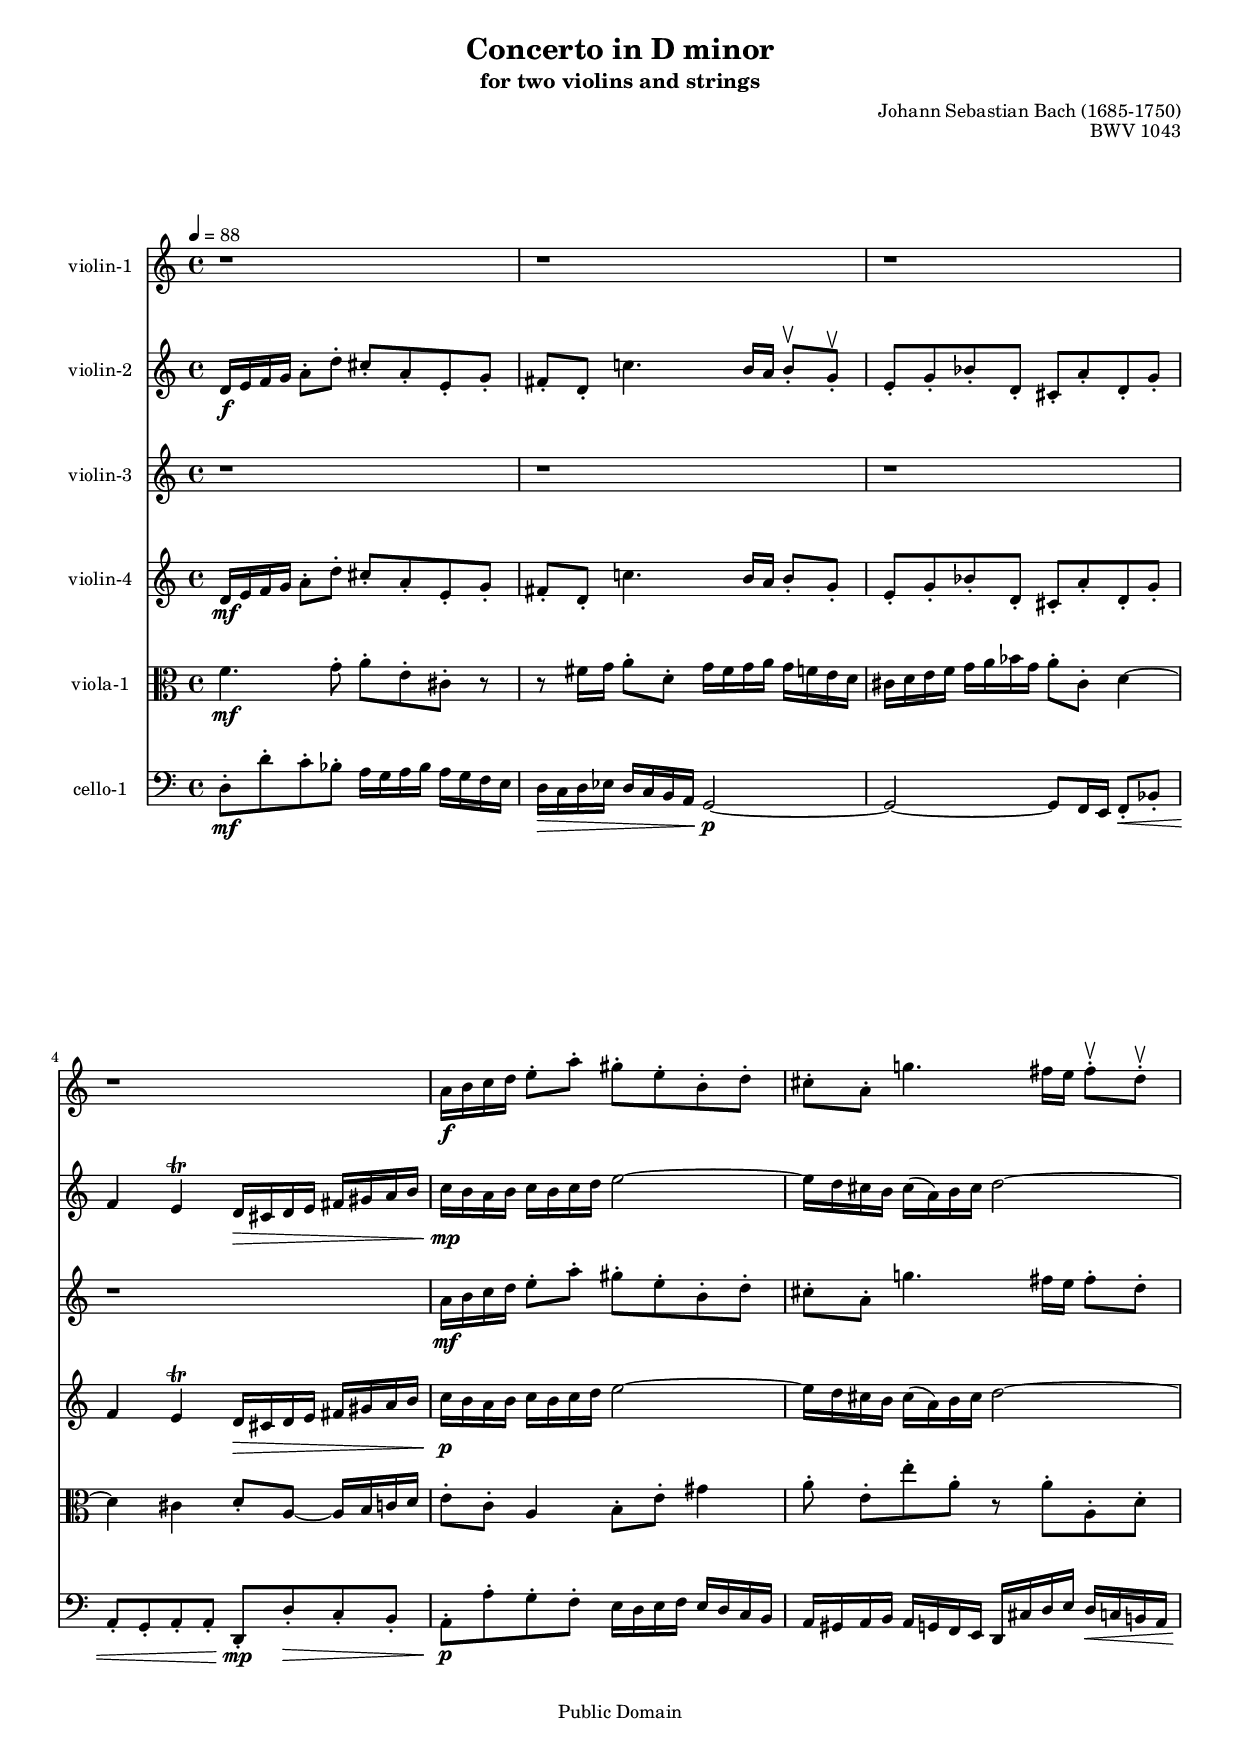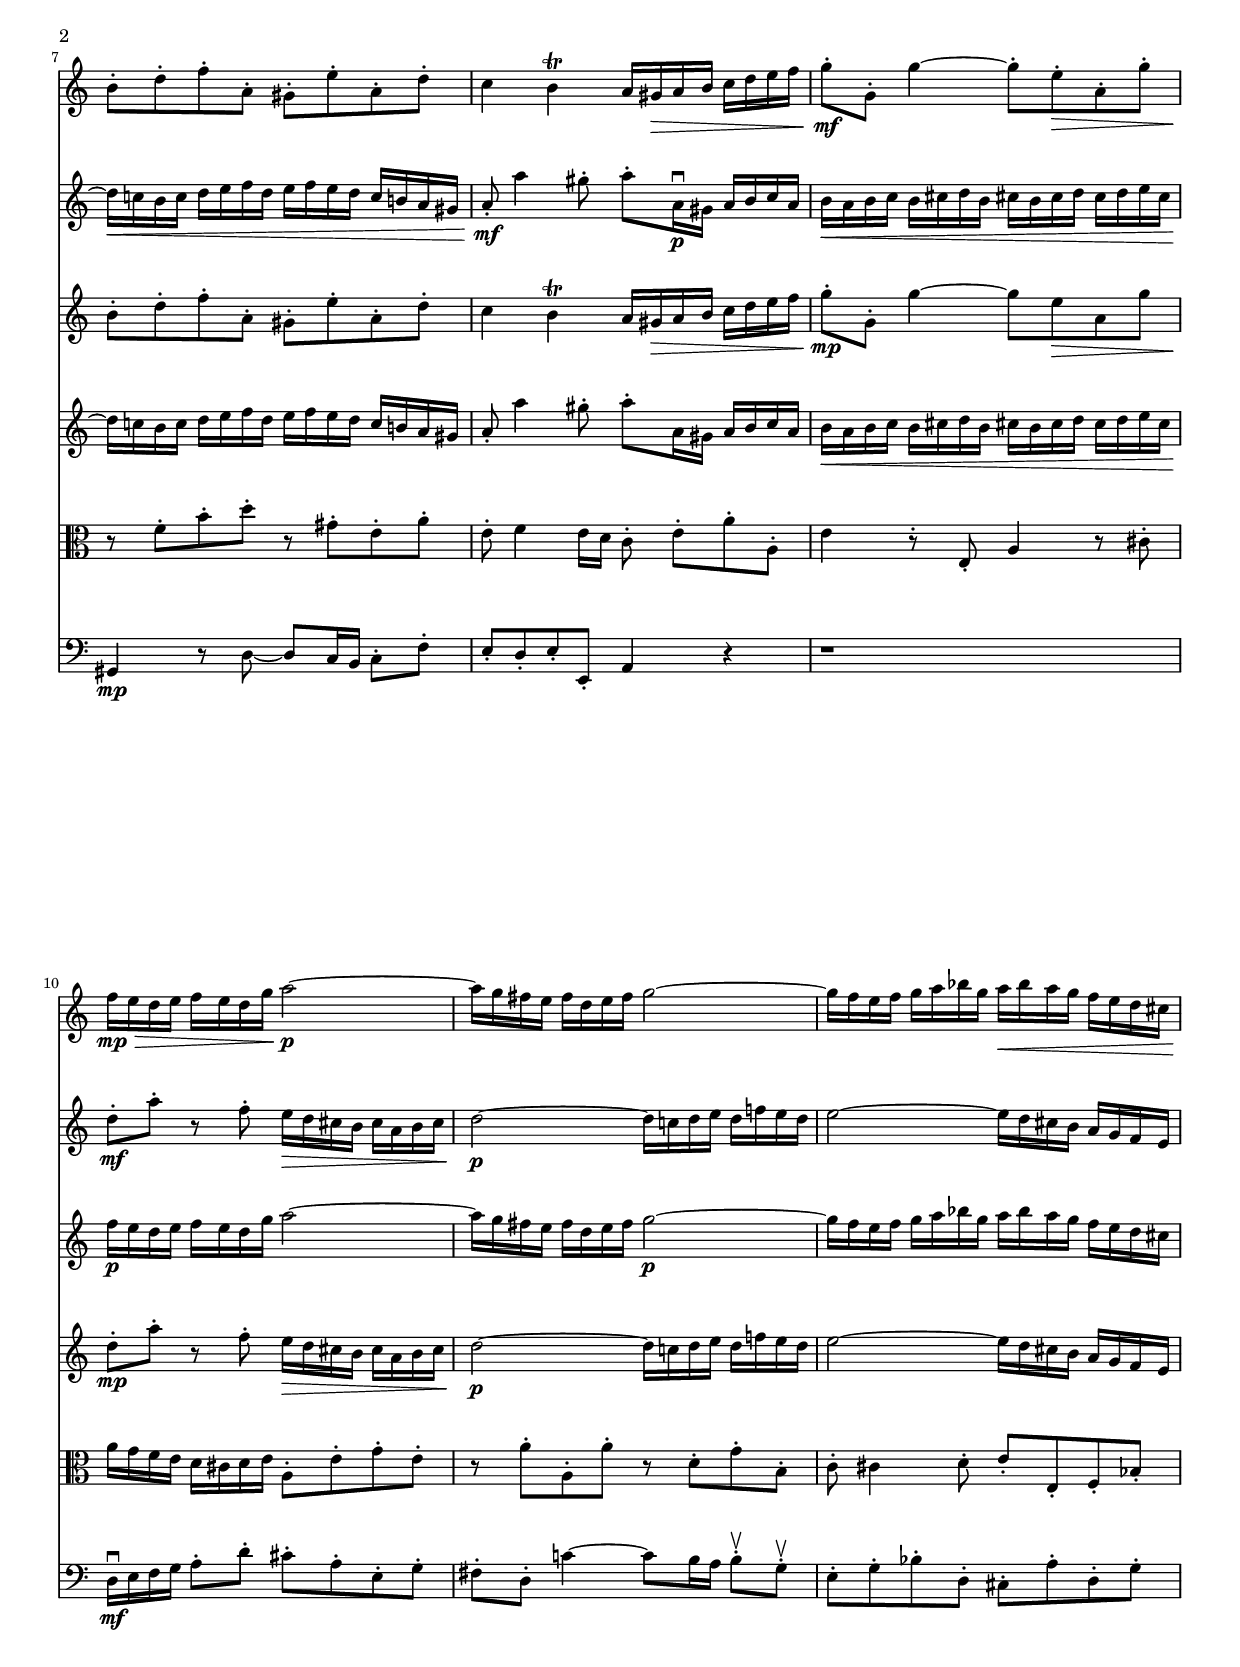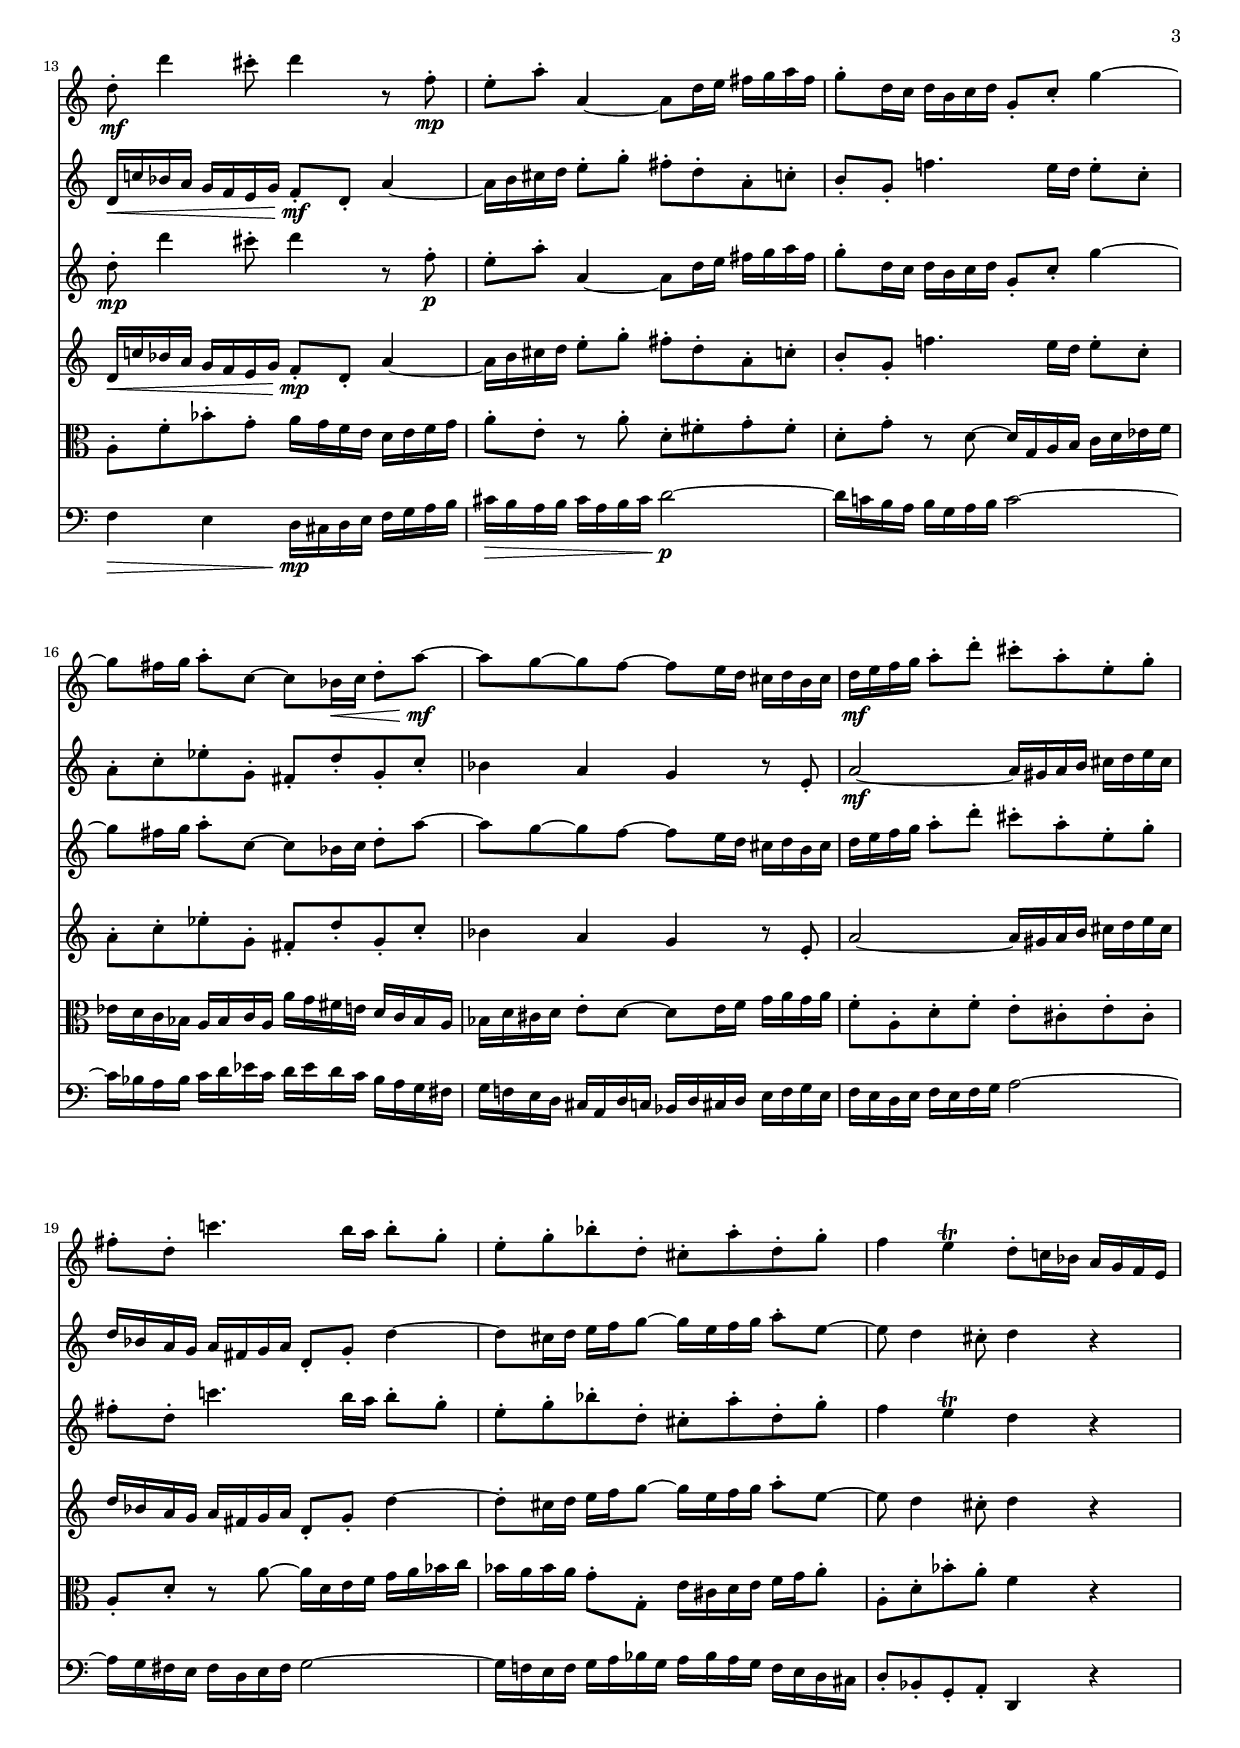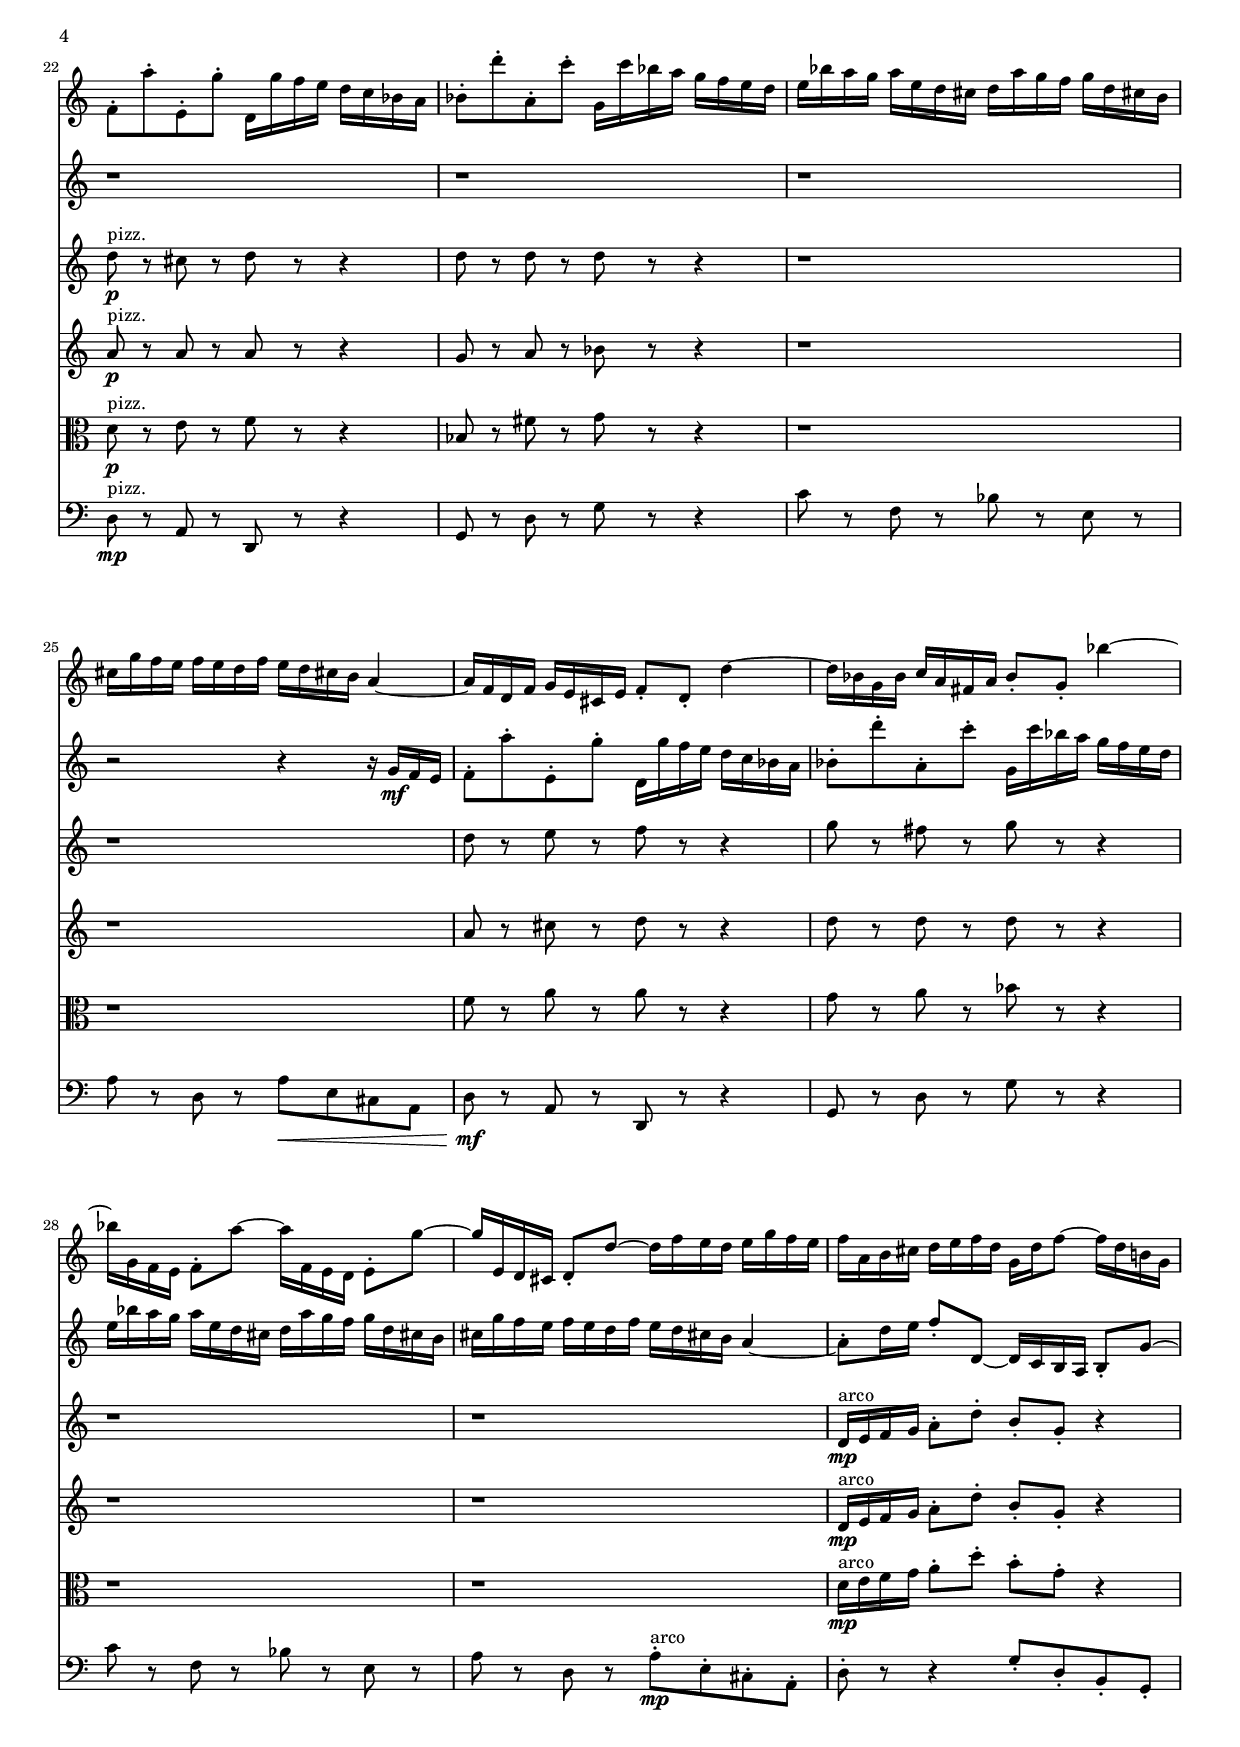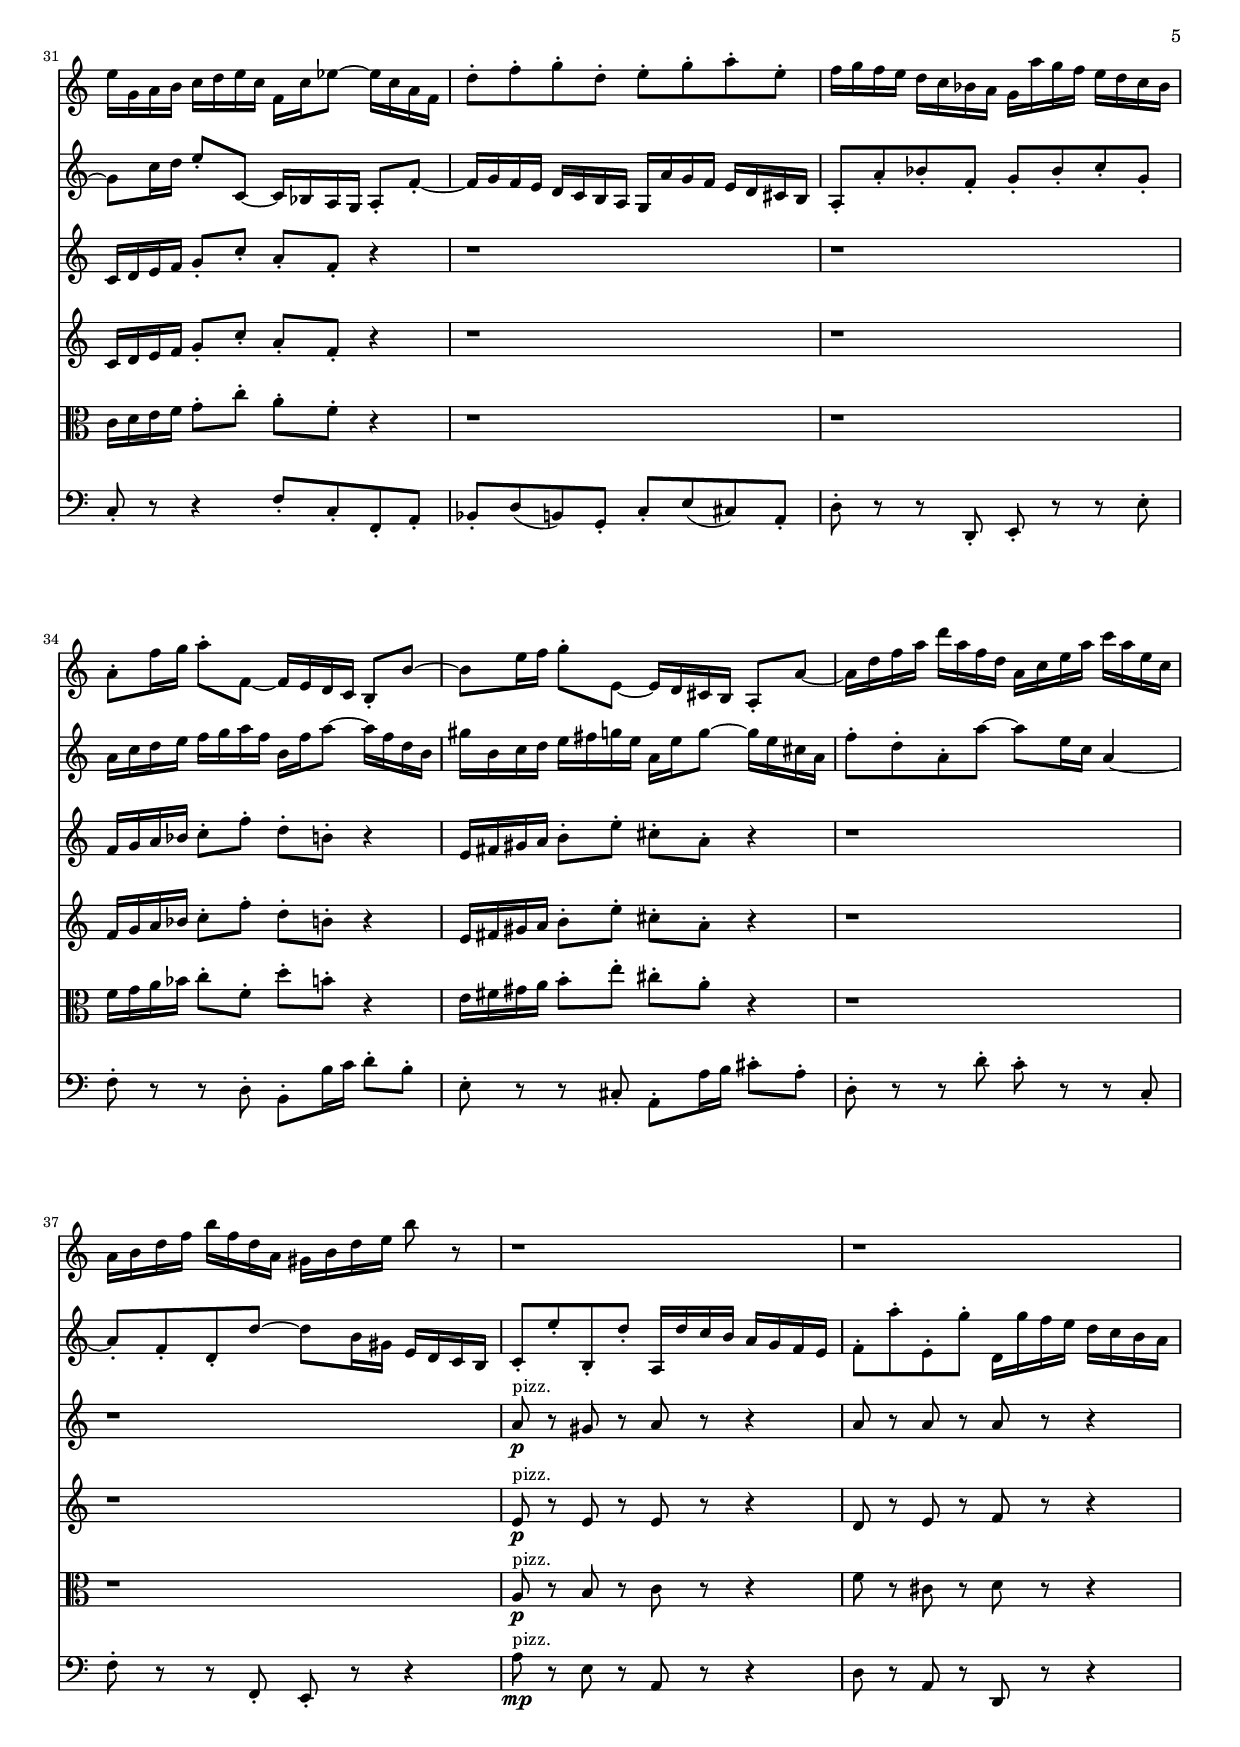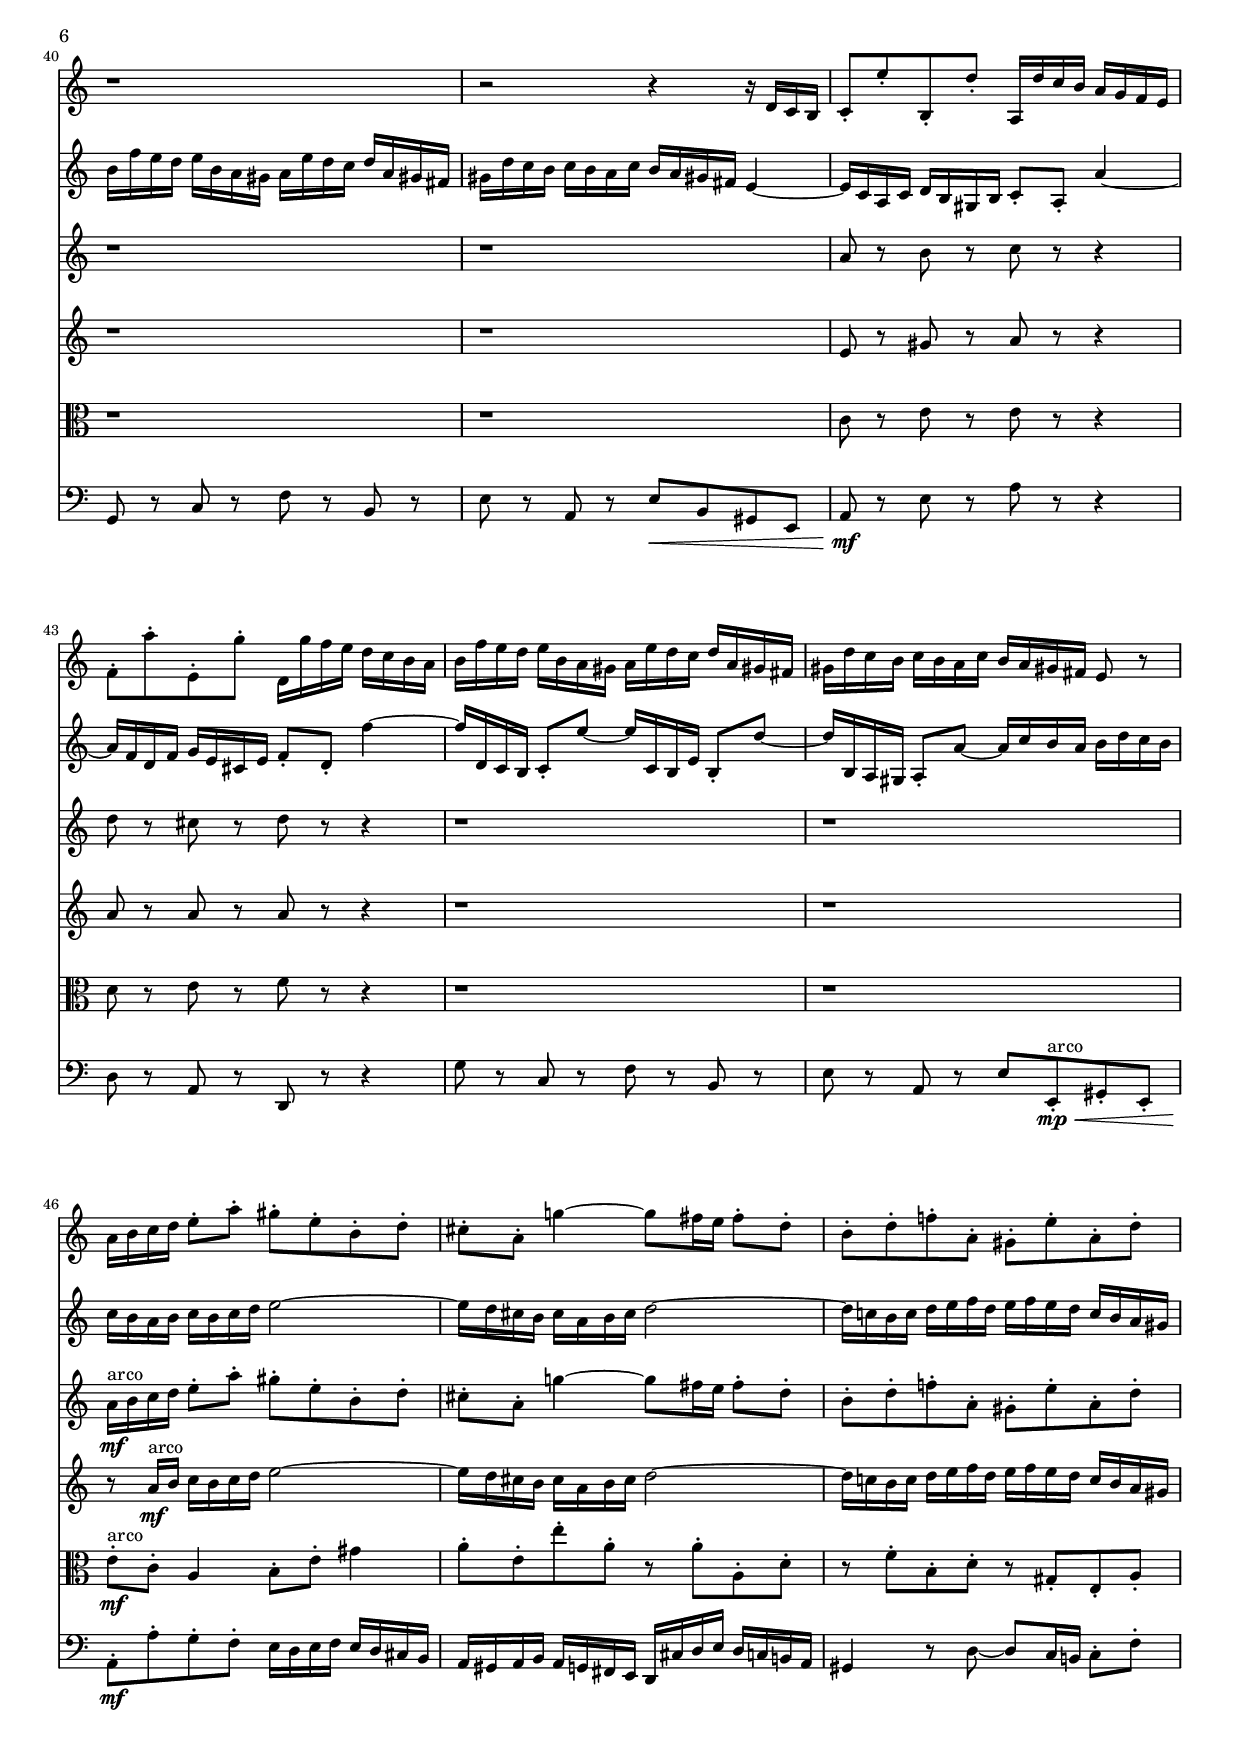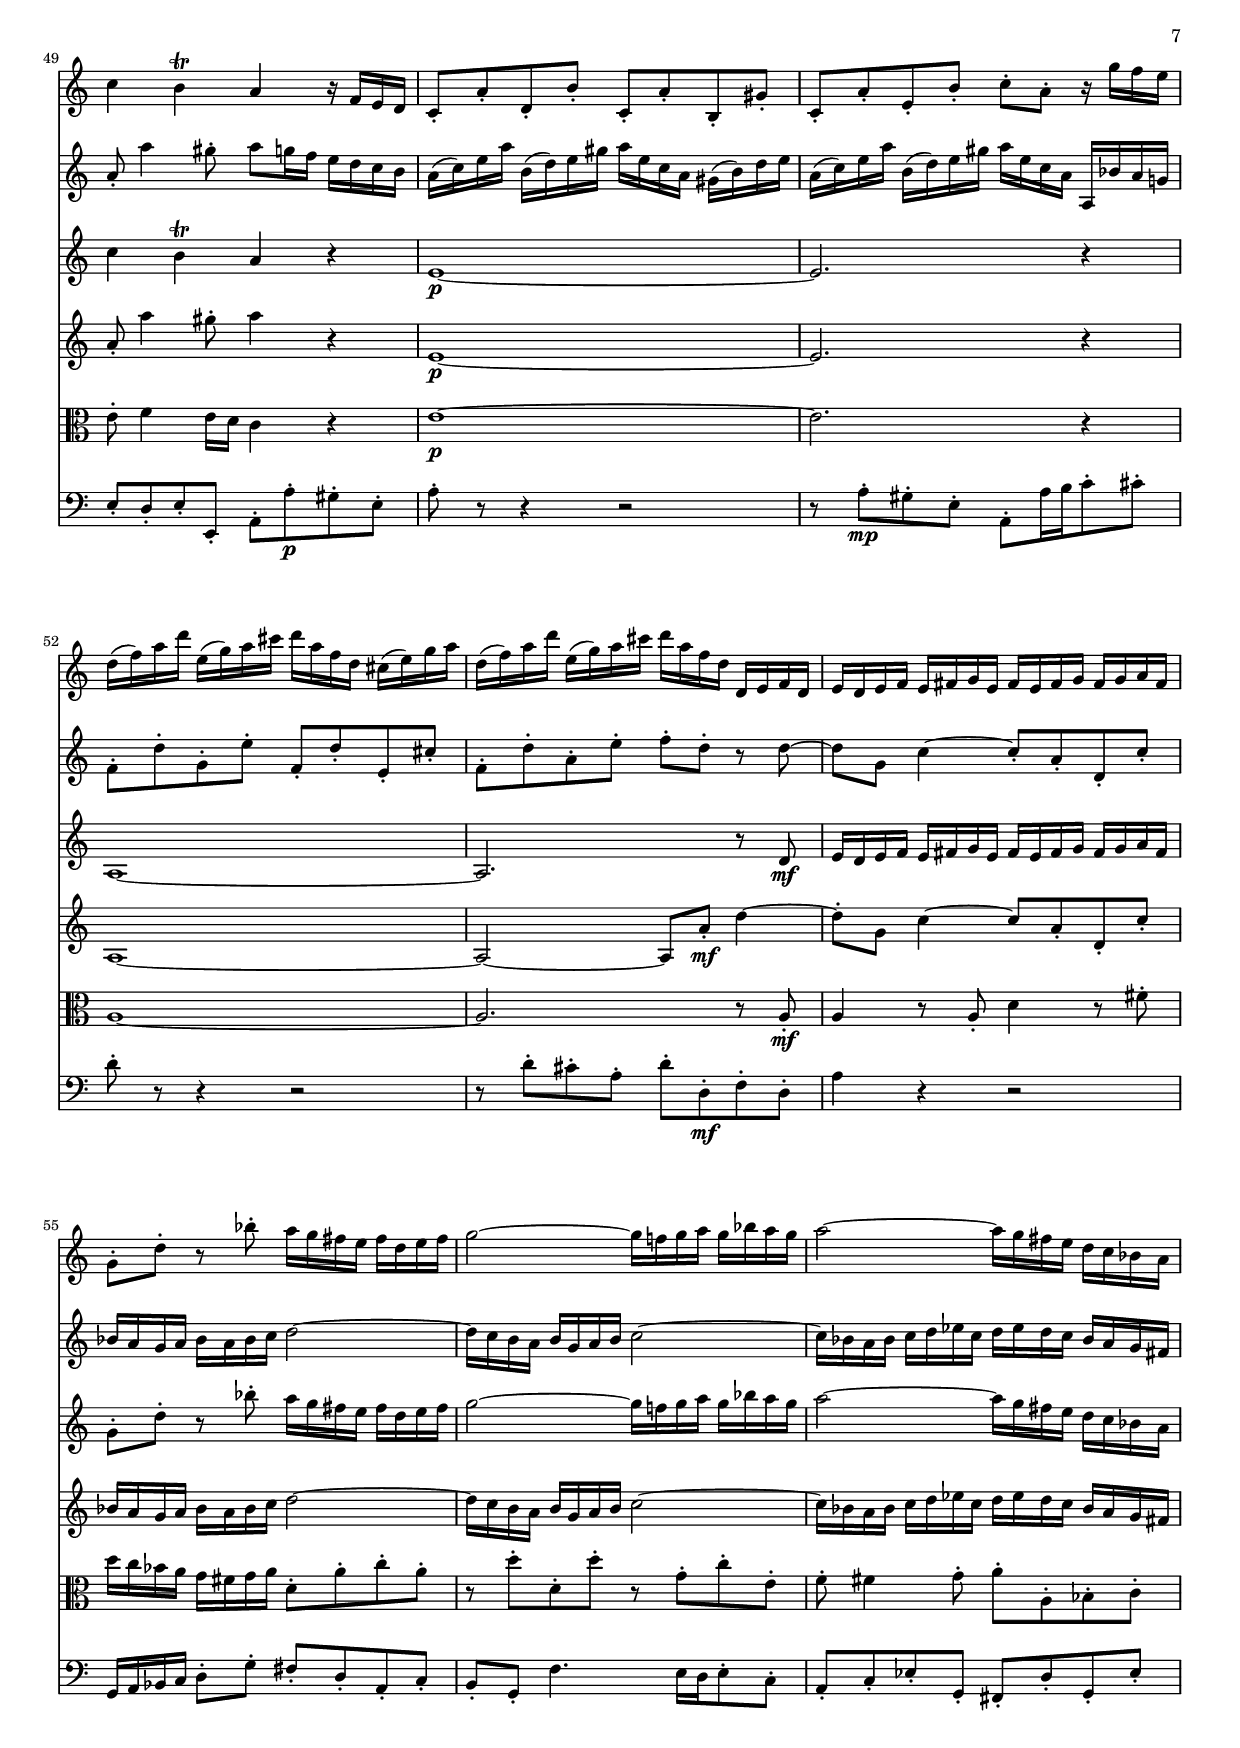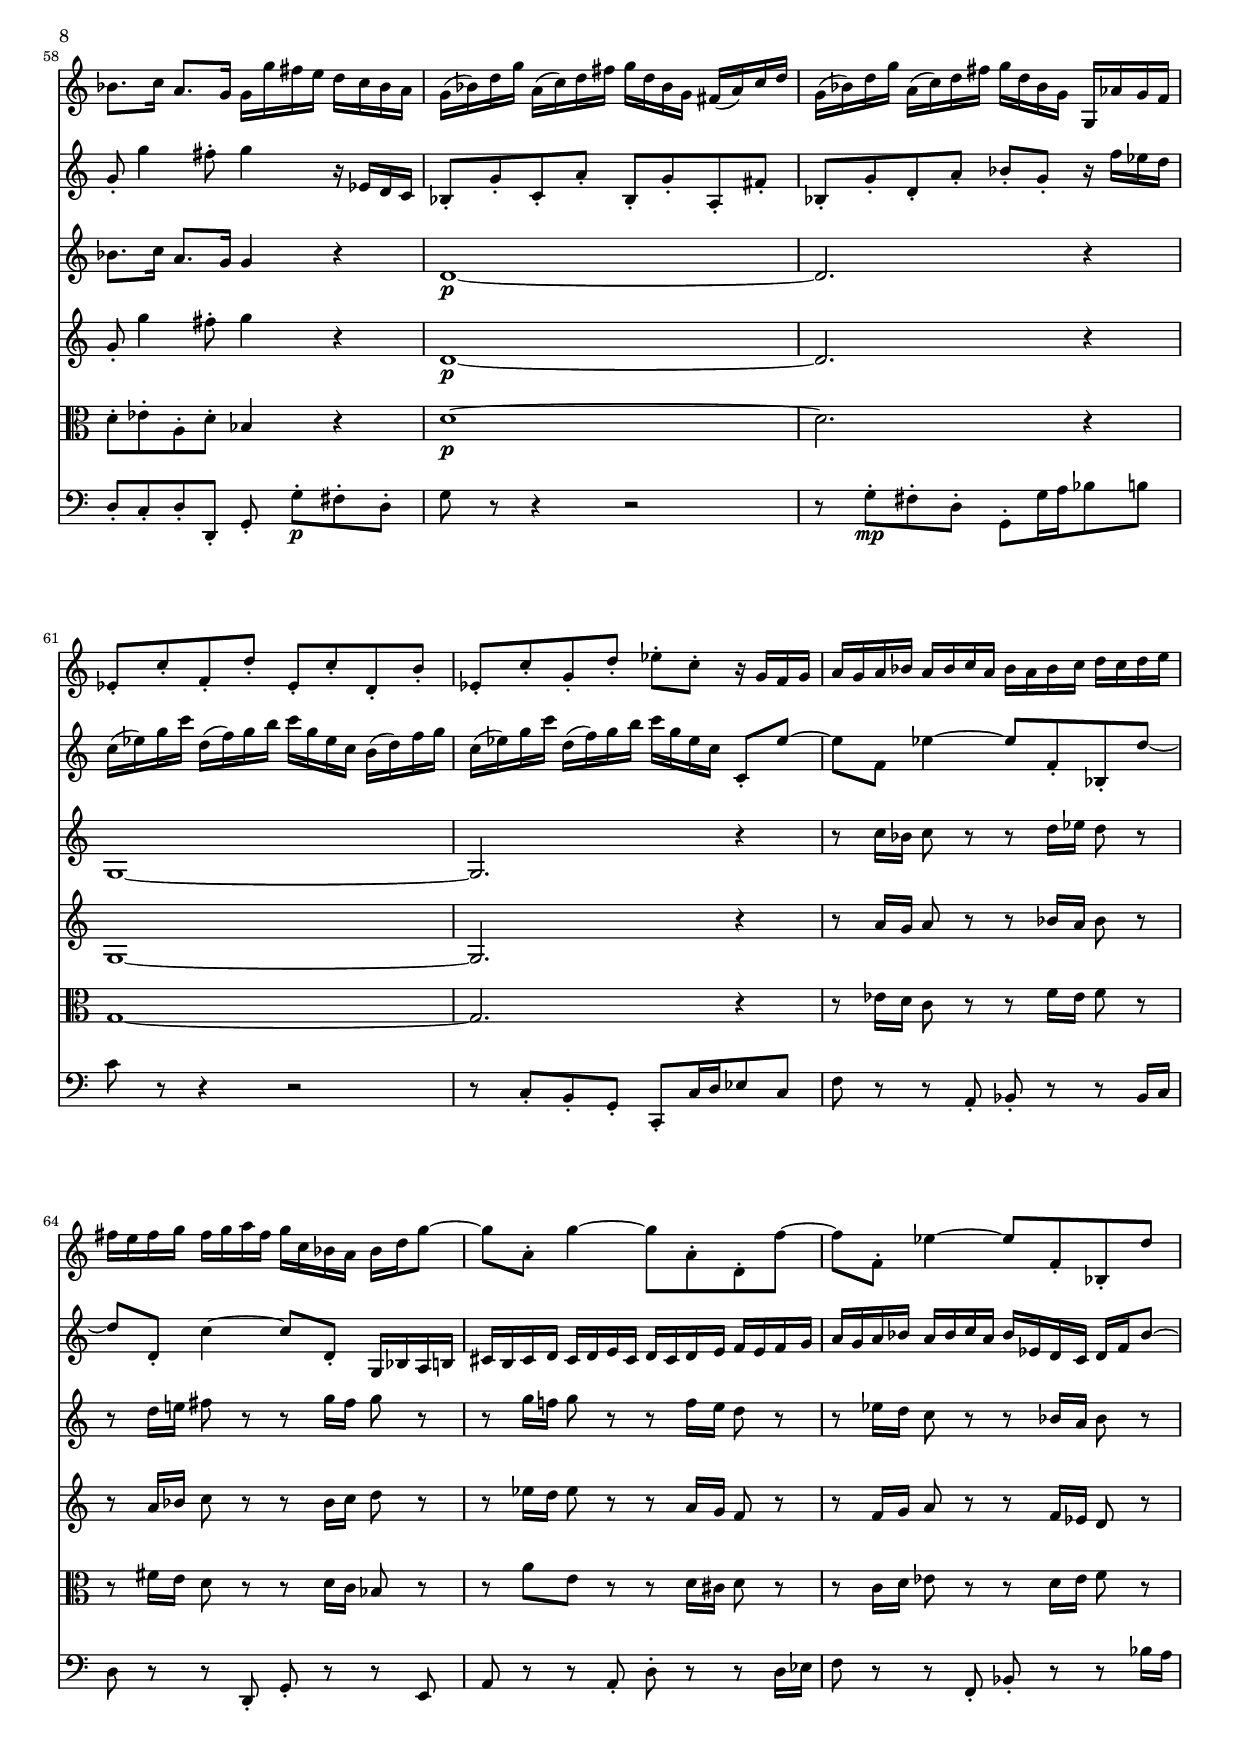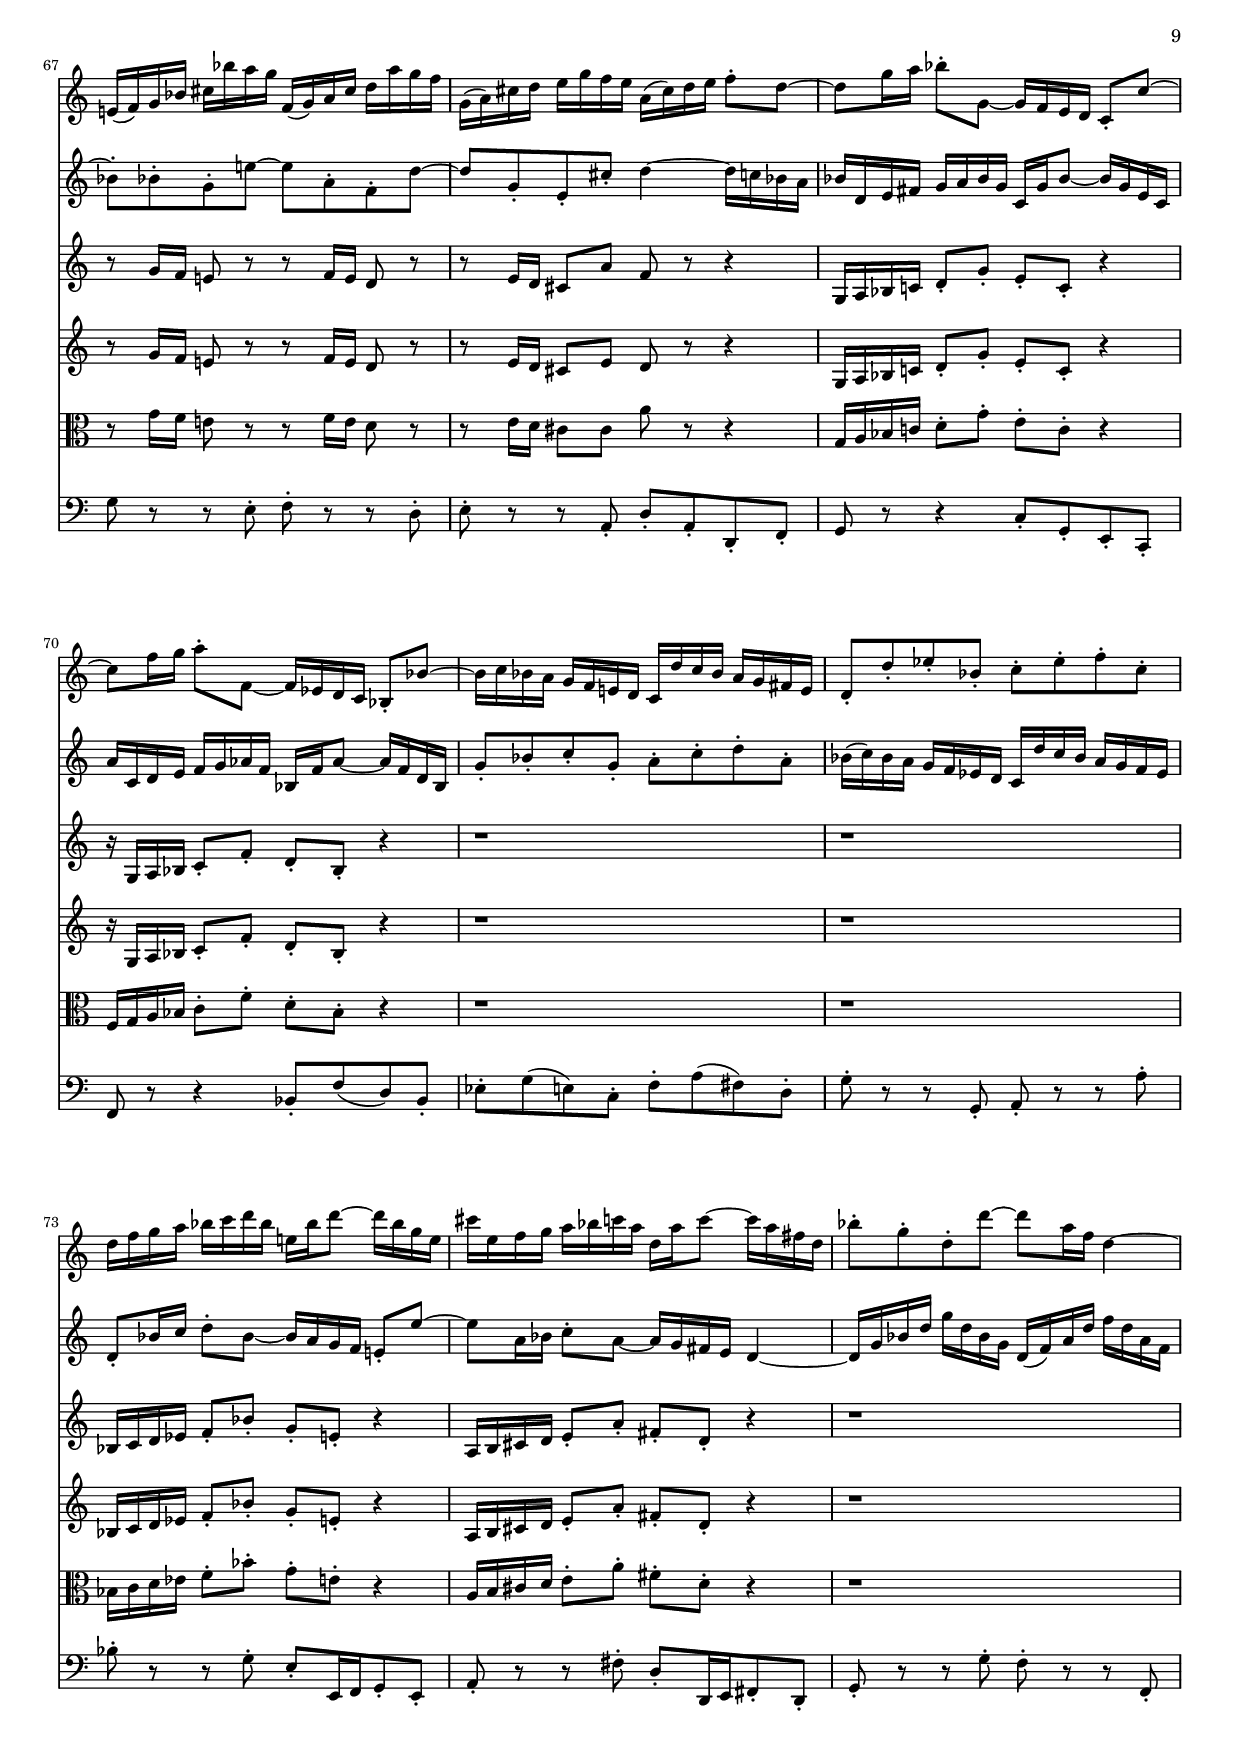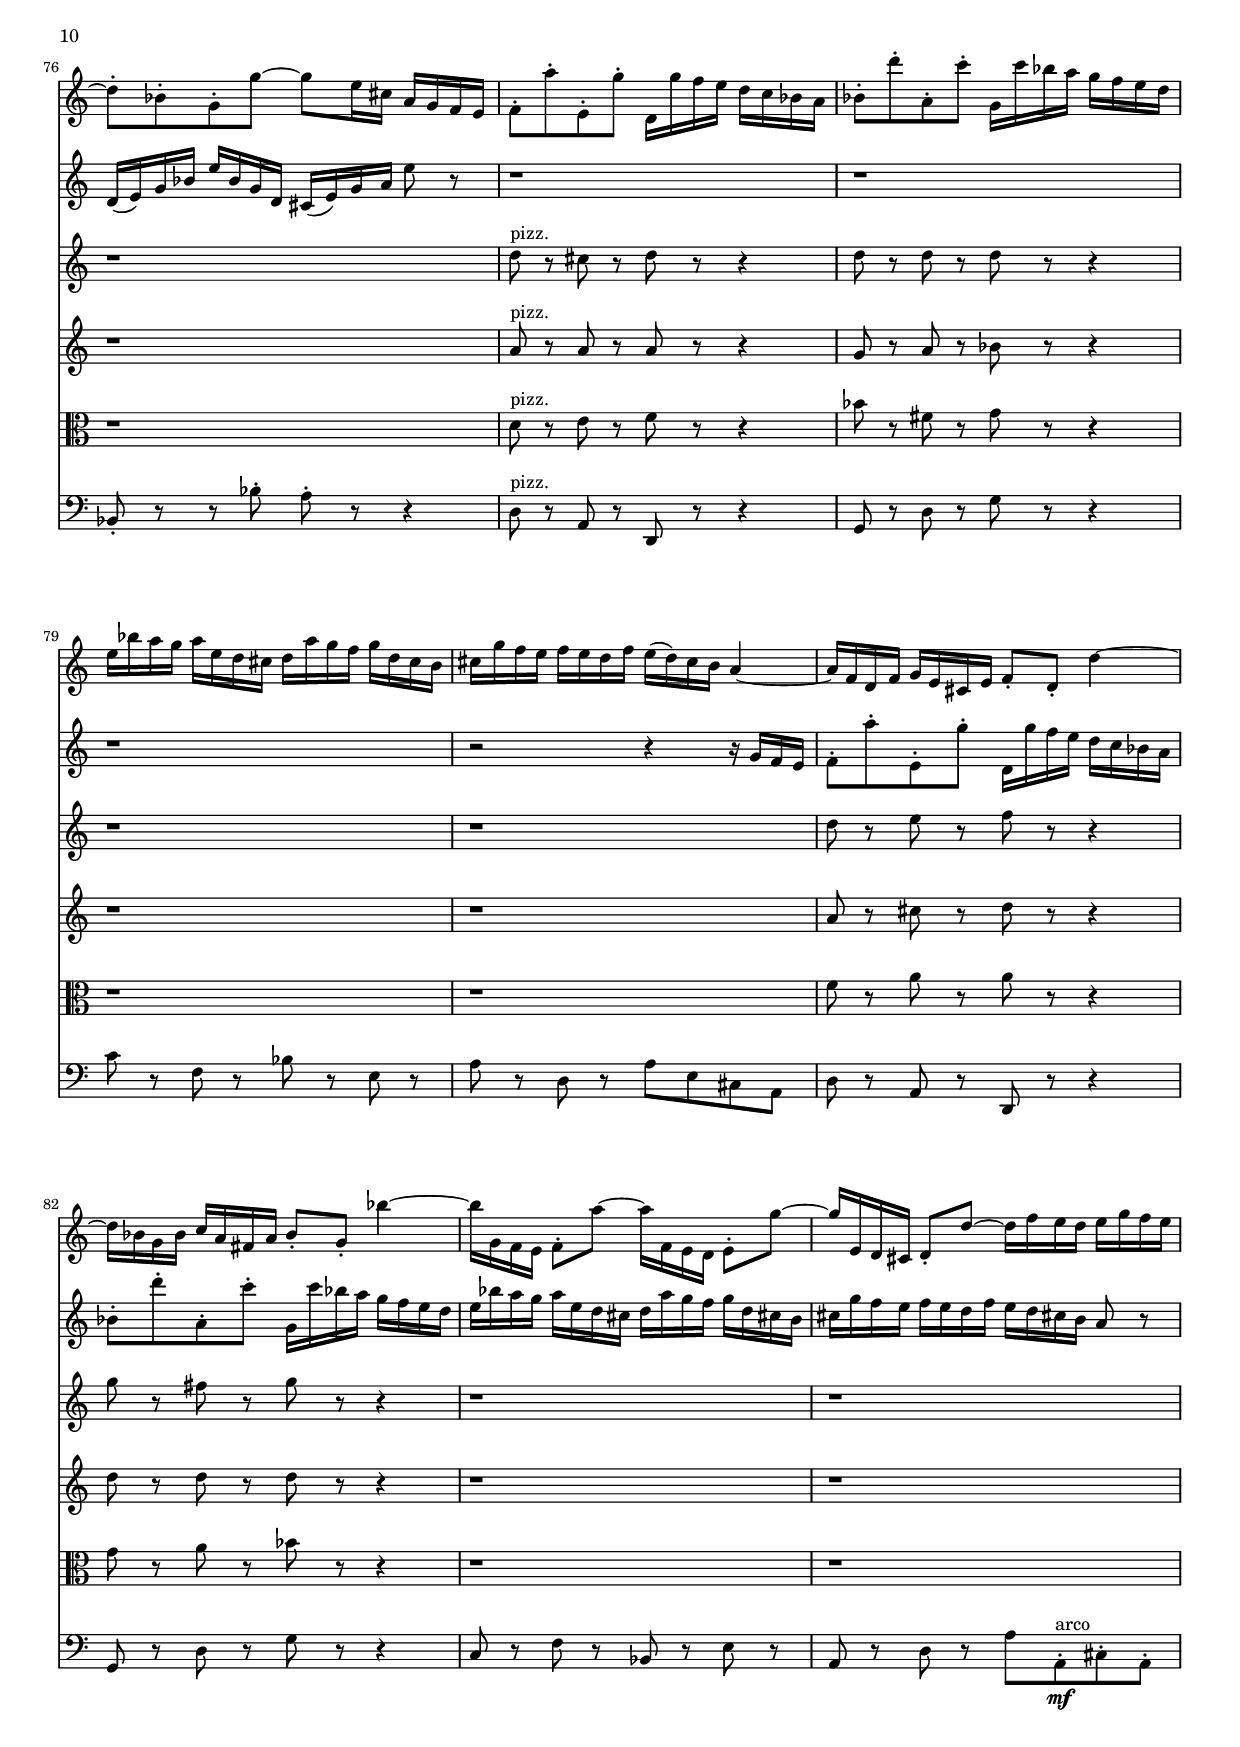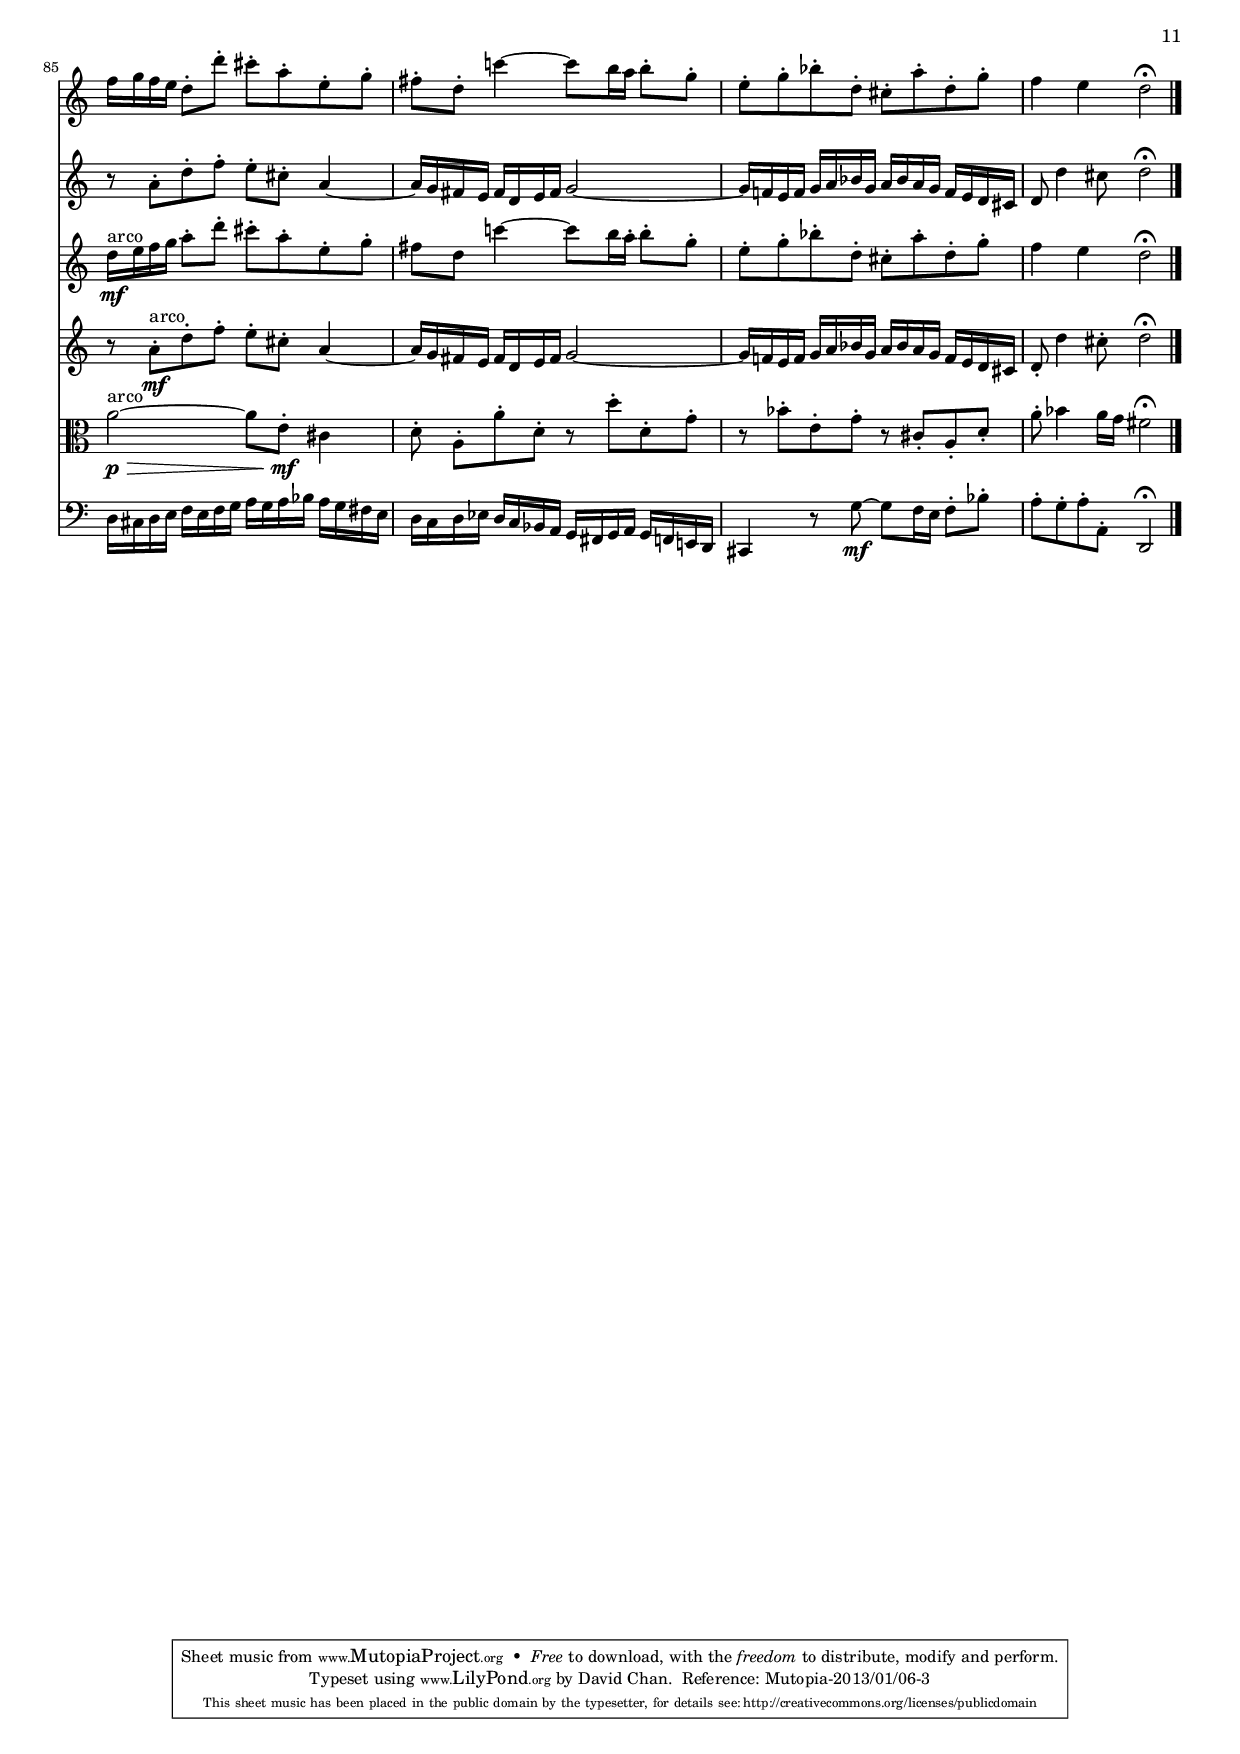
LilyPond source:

\version "2.16.0"

%\include "vivi.ly"
\pointAndClickOff



#(set-global-staff-size 16)

one = \relative c' {
  \set Staff.instrumentName = "violin-1"
  \set Staff.midiInstrument = "violin"
  \tempo 4 = 88
    r1 |
    r1 |
    r1 |
    r1 |
    a'16\f b c d e8-. a-. gis-. e-. b-. d-. |
    cis-. a-. g'!4. fis16 e fis8-.\upbow d-.\upbow |
    b-. d-. f-. a,-. gis-. e'-. a,-. d-. |
    c4 b-\trill a16 gis\> a b c d e f |
    %9
    g8-.\mf g,-. g'4 ~ g8-. e-.\> a,-. g'-.|

    f16\mp\> e d e f e d g a2\p ~ |
    a16 g fis e fis d e fis g2 ~ |
    g16 f e f g a bes g a\< bes a g f e d cis |
    d8-.\mf d'4 cis8-. d4 r8 f,-.\mp |
    e-. a-. a,4 ~ a8 d16 e fis g a fis |
    g8-. d16 c d b c d g,8-. c-. g'4 ~ |
    g8 fis16 g a8-. c, ~ c bes16\< c d8-. a'\mf ~ |
    a g ~ g f ~ f e16 d cis d b cis |

% bad default dynamic
    %18
    d\mf e f g a8-. d-. cis-. a-. e-. g-. |
    fis-. d-. c'!4. b16 a b8-. g-. |
    e-. g-. bes!-. d,-. cis-. a'-. d,-. g-. |
    f4 e-\trill d8-. c!16 bes! a g f e |
    f8-. a'-. e,-. g'-. d,16 g' f e d c bes a |
    bes8-. d'-. a,-. c'-. g,16 c' bes a g f e d |
    e bes' a g a e d cis d a' g f g d cis! b |
    cis g' f e f e d f e d cis! b a4 ~ |
    a16 f d f g e cis e f8-. d-. d'4 ~ |
    d16 bes g bes c a fis a bes8-. g-. bes'4 ~ |
    bes16 g, f e f8-. a' ~ a16 f, e d e8-. g' ~ |
    g16 e, d cis d8-. d' ~ d16 f e d e g f e |
    f a, b cis d e f d g, d' f8 ~ f16 d b! g |
    e' g, a b c d e c f, c' es8 ~ es16 c a f |
    %32
    d'8-. f-. g-. d-. e-. g-. a-. e-. |
    f16 g f e d c bes a g a' g f e d c bes |
    a8-. f'16 g a8-. f, ~ f16 e d c b8-. b' ~ |
    b e16 f g8-. e, ~ e16 d cis b a8-. a' ~ |
    a16 d f a d a f d a c e a c a e c |
    a b d f b f d a gis b d e b'8 r |
    r1 |
    r1 |
    r1 |
    r2 r4 r16 d,, c b |
    c8-. e'-. b,-. d'-. a,16 d' c b a g f e |
    f8-. a'-. e,-. g'-. d,16 g' f e d c b a |
    b f' e d e b a gis a e' d c d a gis! fis |
    gis d' c b c b a c b a gis! fis e8 r |
    %47
    a16 b c d e8-. a-. gis-. e-. b-. d-. |
    cis-. a-. g'!4 ~ g8 fis16 e fis8-. d-. |
    b-. d-. f!-. a,-. gis-. e'-. a,-. d-. |
    c4 b-\trill a r16 f e d |
    c8-. a'-. d,-. b'-. c,-. a'-. b,-. gis'-. c,-. a'-. e-. b'-. c-. a-. r16 g' f e |
    d( f )a d e,( g )a cis d a f d cis( e )g a |
    d,( f )a d e,( g )a cis d a f d d, e f d |
    e d e f e fis g e fis e fis g fis g a fis |
    g8-. d'-. r bes'-. a16 g fis e fis d e fis |
    g2 ~ g16 f! g a g bes a g |
    a2 ~ a16 g fis e d c bes a |
    %58
    bes8. c16 a8. g16 g g' fis e d c bes a |
    g( bes )d g a,( c )d fis g d bes g fis( a )c d |
    g,( bes )d g a,( c )d fis g d bes g g, as' g f |
    es8-. c'-. f,-. d'-. es,-. c'-. d,-. b'-. |
    es,-. c'-. g-. d'-. es-. c-. r16 g f g |
    a g a bes a bes c a bes a bes c d c d e |
    fis e fis g fis g a fis g c, bes a bes d g8 ~ |
    g a,-. g'4 ~ g8 a,-. d,-. f' ~ |
    f f,-. es'4 ~ es8 f,-. bes,-. d' |
    %67
    e,!16( f )g bes cis bes' a g f,( g )a cis d a' g f |
    g,( a )cis d e g f e a,( cis )d e f8-. d ~ |
    d g16 a bes8-. g, ~ g16 f e d c8-. c' ~ |
    c f16 g a8-. f, ~ f16 es d c bes8-. bes' ~ |
    bes16 c bes a g f e! d c d' c bes a g fis e |
    d8-. d'-. es-. bes-. c-. es-. f-. c-. |
    d16 f g a bes c d bes e,! bes' d8 ~ d16 bes g e |
    cis' e, f g a bes c a d, a' c8 ~ c16 a fis d |
    bes'8-. g-. d-. d' ~ d a16 f d4 ~ |
    d8-. bes-. g-. g' ~ g e16 cis a g f e |
    %77
    f8-. a'-. e,-. g'-. d,16 g' f e d c bes a |
    bes8-. d'-. a,-. c'-. g,16 c' bes a g f e d |
    e bes' a g a e d cis d a' g f g d cis b |
    cis g' f e f e d f e( d )cis b a4 ~ |
    a16 f d f g e cis e f8-. d-. d'4 ~ |
    d16 bes g bes c a fis a bes8-. g-. bes'4 ~ |
    bes16 g, f e f8-. a' ~ a16 f, e d e8-. g' ~ |
    g16 e, d cis d8-. d' ~ d16 f e d e g f e |
    f g f e d8-. d'-. cis-. a-. e-. g-. |
    fis-. d-. c'!4 ~ c8 b16 a b8-. g-. |
    e-. g-. bes!-. d,-. cis-. a'-. d,-. g-. |
    f4 e d2^\fermata |

}

two = \relative c' {
  \set Staff.instrumentName = "violin-2"
  \set Staff.midiInstrument = "violin"
  \tempo 4 = 88
    d16\f e f g a8-. d-. cis-. a-. e-. g-. |
    fis-. d-. c'!4. b16 a b8-.\upbow g-.\upbow |
    e-. g-. bes!-. d,-. cis-. a'-. d,-. g-. |
    f4 e-\trill d16\> cis d e fis gis a b |
    c\mp b a b c b c d e2 ~ |
    e16 d cis b cis( a) b cis d2 ~ |
    d16\< c! b c d e f d e f e d c b! a gis |
    a8\mf-. a'4 gis8-. a-. a,16\downbow\p gis a b c a |
    %9
    b\< a b c b cis d b cis! b cis d cis d e cis |

    d8-.\mf a'-. r f-. e16\> d cis b cis a b cis |
    d2\p ~ d16 c! d e d f! e d |
    e2 ~ e16 d cis b a g f e |
    d\< c'! bes a g f e g f8-.\mf d-. a'4 ~ |
    a16 b cis d e8-. g-. fis-. d-. a-. c-. |
    b-. g-. f'!4. e16 d e8-. c-. |
    a-. c-. es-. g,-. fis-. d'-. g,-. c-. |
    %17
    bes!4 a g r8 e-. |

% bad default dynamic
    a2\mf ~ a16 gis a b cis d e cis |
    d bes! a g a fis g a d,8-. g-. d'4 ~ |
    d8 cis16 d e f g8 ~ g16 e f g a8-. e ~ |
    e d4 cis8-. d4 r |
    r1 |
    r1 |
    r1 |
    r2 r4 r16 g,\mf f e |
    %26
    f8-. a'-. e,-. g'-. d,16 g' f e d c bes a |
    bes8-. d'-. a,-. c'-. g,16 c' bes a g f e d |
    e bes' a g a e d cis d a' g f g d cis! b |
    cis g' f e f e d f e d cis! b a4 ~ |
    a8-. d16 e f8-. d, ~ d16 c b a b8-. g' ~ |
    g c16 d e8-. c, ~ c16 bes! a g a8-. f'-. ~ |
    f16 g f e d c b a g a' g f e d cis b |
    a8-. [a'-. bes!-. f-.] g-. bes-. c-. g-. |
    a16 c d e f g a f b, f' a8 ~ a16 f d b |
    %35
    gis' b, c d e fis g e a, e' g8 ~ g16 e cis a |
    f'8-. [d-. a-. a'] ~ a e16 c a4 ~ |
    a8-. [f-. d-. d'] ~ d b16 gis e d c b |
    c8-. e'-. b,-. d'-. a,16 d' c b a g f e |
    f8-. a'-. e,-. g'-. d,16 g' f e d c b a |
    b f' e d e b a gis a e' d c d a gis! fis |
    gis d' c b c b a c b a gis! fis e4 ~
    e16 c a c d b gis b c8-. a-. a'4 ~ |
    a16 f d f g e cis e f8-. d-. f'4 ~ |
    f16 d, c b c8-. e' ~ e16 c, b e b8-. d' ~ |
    d16 b, a gis a8-. a' ~ a16 c b a b d c b |
    %46
    c b a b c b c d e2 ~ |
    e16 d cis b cis a b cis d2 ~ |
    d16 c! b c d e f d e f e d c b a gis |
    a8-. a'4 gis8-. a g16 f e d c b |
    a( c )e a b,( d )e gis a e c a gis( b )d e |
    a,( c )e a b,( d )e gis a e c a a, [bes' a g!] |
    f8-. d'-. g,-. e'-. f,-. d'-. e,-. cis'-. |
    f,-. d'-. a-. e'-. f-. d-. r d ~ |
    d g, c4 ~ c8-. a-. d,-. c'-. |
    bes16 a g a bes a bes c d2 ~ |
    d16 c b a b g a b c2 ~ |
    %57
    c16 bes a bes c d es c d es d c bes a g fis |
    g8-. g'4 fis8-. g4 r16 es, d c |
    bes8-. g'-. c,-. a'-. bes,-. g'-. a,-. fis'-. |
    bes,-. g'-. d-. a'-. bes-. g-. r16 f' es d |
    c( es )g c d,( f )g b c g es c b( d )f g |
    c,( es )g c d,( f )g b c g es c c,8-. es' ~ |
    es f, es'4 ~ es8 f,-. bes,-. d' ~ |
    d d,-. c'4 ~ c8 d,-. g,16 bes a b |
    cis b cis d cis d e cis d cis d e f e f g |
    a g a bes a bes c a bes es, d c d f bes8 ~ |
    bes-. bes-. g-. e'! ~ e a,-. f-. d' ~ |
    d g,-. e-. cis'-. d4 ~ d16 c bes a |
    bes d, e fis g a bes g c, g' bes8 ~ bes16 g e c |
    a' c, d e f g as f bes, f' as8 ~ as16 f d bes |
    g'8-. [bes-. c-. g-.] a-. c-. d-. a-. |
    bes16( c )bes a g f es d c d' c bes a g f es |
    d8-. bes'16 c d8-. bes ~ bes16 a g f e!8-. e' ~
    e a,16 bes c8-. a ~ a16 g fis e d4 ~ |
    d16 g bes d g d bes g d( f )a d f d a f |
    d( e )g bes e bes g d cis( e )g a e'8 r |
    %77
    r1 |
    r1 |
    r1 |
    r2 r4 r16 g, f e |
    f8-. a'-. e,-. g'-. d,16 g' f e d c bes a |
    bes8-. d'-. a,-. c'-. g,16 c' bes a g f e d |
    e bes' a g a e d cis d a' g f g d cis! b |
    cis g' f e f e d f e d cis! b a8 r |
    r a-. d-. f-. e-. cis-. a4 ~ |
    a16 g fis e fis d e fis g2 ~ |
    g16 f! e f g a bes g a bes a g f e d cis |
    d8 d'4 cis8 d2^\fermata |

}

violinBB =  \relative c' {
  \set Staff.instrumentName = "violin-3"
  \set Staff.midiInstrument = "violin"
  \tempo 4 = 88

    r1 |
    r1 |
    r1 |
    r1 |
    a'16\mf b c d e8-. a-. gis-. e-. b-. d-. |
    cis-. a-. g'!4. fis16 e fis8-. d-. |
    b-. d-. f-. a,-. gis-. e'-. a,-. d-. |
    c4 b\trill a16 gis\> a b c d e f |
    %9
    g8-.\mp g,-. g'4 ~ g8 e\> a, g' |
    f16\p e d e f e d g a2 ~ |
    a16 g fis e fis d e fis g2\p ~ |
    g16 f e f g a bes g a bes a g f e d cis |
    d8\mp-. d'4 cis8-. d4 r8 f,\p-. |
    e-. a-. a,4 ~ a8 d16 e fis g a fis |
    g8-. d16 c d b c d g,8-. c-. g'4 ~ |
    g8 fis16 g a8-. c, ~ c bes16 c d8-. a' ~ |
    a g ~ g f ~ f e16 d cis d b cis |
    %18
    d e f g a8-. d-. cis-. a-. e-. g-. |
    fis-. d-. c'!4. b16 a b8-. g-. |
    e-. g-. bes!-. d,-. cis-. a'-. d,-. g-. |
    f4 e\trill d r |
    d8\p^"pizz." r cis r d r r4 |
    d8 r d r d r r4 |
    r1 |
    r |
    d8 r e r f r r4 |
    g8 r fis r g r r4 |
    r1 |
    r |
    d,16\mp^"arco" e f g a8-. d-. b-. g-. r4 |
    c,16 d e f g8-. c-. a-. f-. r4 |
    r1 |
    r |
    f16 g a bes c8-. f-. d-. b-. r4 |
    e,16 fis gis a b8-. e-. cis-. a-. r4 |
    r1 |
    r |
    a8\p^"pizz." r gis r a r r4 |
    a8 r a r a r r4 |
    r1 |
    r |
    a8 r b r c r r4 |
    d8 r cis r d r r4 |
    r1 |
    r |
    %47
    a16\mf^"arco" b c d e8-. a-. gis-. e-. b-. d-. |
    cis-. a-. g'!4 ~ g8 fis16 e fis8-. d-. |
    b-. d-. f!-. a,-. gis-. e'-. a,-. d-. |
    c4 b\trill a r |
    e1\p ~ |
    e2. r4 |
    a,1 ~ |
    a2. r8 d\mf |
    e16 d e f e fis g e fis e fis g fis g a fis |
    g8-. d'-. r bes'-. a16 g fis e fis d e fis |
    g2 ~ g16 f! g a g bes a g |
    a2 ~ a16 g fis e d c bes a |
    %58
    bes8. c16 a8. g16 g4 r |
    d1\p ~ |
    d2. r4 |
    g,1 ~ |
    g2. r4 |
    r8 c'16 bes c8 r r d16 es d8 r |
    r8 d16 e! fis8 r r g16 fis g8 r |
    r8 g16 f! g8 r r f16 e d8 r |
    r8 es16 d c8 r r bes16 a bes8 r |
    r8 g16 f e!8 r r f16 e d8 r |
    r8 e16 d cis8 a' f r r4 |
    g,16 a bes c! d8-. g-. e-. c-. r4 |
    r16 g a bes c8-. f-. d-. bes-. r4 |
    r1 |
    r |
    bes16 c d es f8-. bes8-. g-. e-. r4 |
    a,16 b cis d e8-. a-. fis-. d-. r4 |
    r1 |
    r |
    d'8^"pizz." r cis r d r r4 |
    d8 r d r d r r4 |
    r1 |
    r |
    d8 r e r f r r4 |
    g8 r fis r g r r4 |
    r1 |
    r |
    d16\mf^"arco" e f g a8-. d-. cis-. a-. e-. g-. |
    fis d c'!4 ~ c8 b16 a-. b8-. g-. |
    e-. g-. bes!-. d,-. cis-. a'-. d,-. g-. |
    f4 e d2^\fermata |
    \bar "|."
}

violinCB =  \relative c' {
  \set Staff.instrumentName = "violin-4"
  \set Staff.midiInstrument = "violin"
  \tempo 4 = 88
    
    d16\mf e f g a8-. d-. cis-. a-. e-. g-. |
    fis-. d-. c'!4. b16 a b8-. g-. |
    e-. g-. bes!-. d,-. cis-. a'-. d,-. g-. |
    f4 e\trill d16\> cis d e fis gis a b |
    c\p b a b c b c d e2 ~ |
    e16 d cis b cis( a) b cis d2 ~ |
    d16 c! b c d e f d e f e d c b! a gis |
    a8-. a'4 gis8-. a-. a,16 gis a b c a |
    %9
    b\< a b c b cis d b cis! b cis d cis d e cis |
    d8\mp-. a'-. r f-. e16\> d cis b cis a b cis |
    d2\p ~ d16 c! d e d f! e d |
    e2~ e16 d cis b a g f e |
    d\< c'! bes a g f e g f8\mp-. d-. a'4 ~ |
    a16 b cis d e8-. g-. fis-. d-. a-. c-. |
    b-. g-. f'!4. e16 d e8-. c-. |
    a-. c-. es-. g,-. fis-. d'-. g,-. c-. |
    %17
    bes!4 a g r8 e-. |
    a2 ~ a16 gis a b cis d e cis |
    d bes! a g a fis g a d,8-. g-. d'4 ~ |
    d8-. cis16 d e f g8 ~ g16 e f g a8-. e ~ |
    e d4 cis8-. d4 r |

    a8\p^"pizz." r a r a r r4 |
    g8 r a r bes r r4 |
    r1 |
    r |
    a8 r cis r d r r4 |
    d8 r d r d r r4 |
    r1 |
    r |
    d,16\mp^"arco" e f g a8-. d-. b-. g-. r4 |
    c,16 d e f g8-. c-. a-. f-. r4 |
    r1 |
    r |
    f16 g a bes c8-. f-. d-. b-. r4 |
    e,16 fis gis a b8-. e-. cis-. a-. r4 |
    r1 |
    r |
    e8\p^"pizz." r e r e r r4 |
    d8 r e r f r r4 |
    r1 |
    r |
    e8 r gis r a r r4 |
    a8 r a r a r r4 |
    r1 |
    r |
    r8 a16\mf^"arco" b c b c d e2 ~ |
    e16 d cis b cis a b cis d2 ~ |
    d16 c! b c d e f d e f e d c b a gis |
    a8-. a'4 gis8-. a4 r4 |
    e,1\p ~ |
    e2. r4 |
    a,1 ~ |
    a2 ~ a8 a'\mf-. d4 ~ |
    d8-. g, c4 ~ c8 a-. d,-. c'-. |
    bes16 a g a bes a bes c d2 ~ |
    d16 c b a b g a b c2 ~ |
    c16 bes! a bes c d es c d es d c bes a g fis |
    g8-. g'4 fis8-. g4 r4 |
    d,1\p ~ |
    d2. r4 |
    g,1 ~ |
    g2. r4 |
    r8 a'16 g a8 r r bes16 a bes8 r |
    r a16 bes c8 r r bes16 c d8 r |
    r es16 d es8 r r a,16 g f8 r |
    r f16 g a8 r r f16 es d8 r |
    r g16 f e!8 r r f16 e d8 r |
    r e16 d cis8 e d r r4 |
    g,16 a bes c! d8-. g-. e-. c-. r4 |
    r16 g a bes c8-. f-. d-. bes-. r4 |
    r1 |
    r |
    bes16 c d es f8-. bes-. g-. e-. r4 |
    a,16 b cis d e8-. a-. fis-. d-. r4 |
    r1 |
    r |
    a'8^"pizz." r a r a r r4 |
    g8 r a r bes r r4 |
    r1 |
    r |
    a8 r cis r d r r4 |
    d8 r d r d r r4 |
    r1 |
    r |
    r8 a\mf^"arco"-. d-. f-. e-. cis-. a4 ~ |
    a16 g fis e fis d e fis g2 ~ |
    g16 f! e f g a bes g a bes a g f e d cis |
    d8-. d'4 cis8-. d2^\fermata |
    \bar "|."
}

violaB =  \relative c' {
  \set Staff.instrumentName = "viola-1"
  \set Staff.midiInstrument = "viola"
  \tempo 4 = 88
  \clef alto

    f4.\mf g8-. a-. e-. cis-. r |
    r fis16 g a8-. d,-. g16 fis g a g f e d |
    cis d e f g a bes g a8-. cis,-. d4 ~ |
    d cis d8-. a ~ a16 b c d |
    e8-. c-. a4 b8-. e-. gis4 |
    a8-. e[-. e'-. a,]-. r a-. a,-. d-. |
    r f-. b-. d-. r gis,-. e-. a-. |
    e-. f4 e16 d c8-. e[-. a-. a,]-. |
    e'4 r8-. e,-. a4 r8 cis-. |
    a'16 g f e d cis d e a,8-. e'-. g-. e-. |
    r a-. a,-. a'-. r d,-. g-. b,-. |
    c-. cis4 d8-. e-. e,-. f-. bes!-. |
    a-. f'-. bes-. g-. a16 g f e d e f g |
    a8-. e-. r a-. d,-. fis-. g-. fis-. |
    d-. g-. r d ~ d16 g, a b c d es f |
    es d c bes! a bes c a a' g fis e d c bes a |
    bes d cis d e8-. d ~ d e16 f g a g a |
    f8-. a,-. d-. f-. e-. cis-. e-. cis-. |
    a-. d-. r a' ~ a16 d, e f g a bes! c |
    bes a bes a g8-. g,-. e'16 cis d e f g a8-. |
    a,-. d-. bes'-. a-. f4 r |
    
    d8\p^"pizz." r e r f r r4 |
    bes,8 r fis' r g r r4 |
    r1 |
    r |
    f8 r a r a r r4 |
    g8 r a r bes r r4 |
    r1 |
    r |
    d,16\mp^"arco" e f g a8-. d-. b-. g-. r4 |
    c,16 d e f g8-. c-. a-. f-. r4 |
    r1 |
    r |
    f16 g a bes c8-. f,-. d'-. b-. r4 |
    e,16 fis gis a b8-. e-. cis-. a-. r4 |
    r1 |
    r |
    a,8\p^"pizz." r b r c r r4 |
    f8 r cis r d r r4 |
    r1 |
    r |
    c8 r e r e r r4 |
    d8 r e r f r r4 |
    r1 |
    r |

    e8\mf^"arco"-. c-. a4 b8-. e-. gis4 |
    a8-. e-. e'-. a,-. r a-. a,-. d-. |
    r f-. b,-. d-. r gis,-. e-. a-. |
    e'-. f4 e16 d c4 r |
    e1\p ~ |
    e2. r4 |
    a,1 ~ |
    a2. r8 a\mf-. |
    a4 r8 a-. d4 r8 fis-. |
    d'16 c bes a g fis g a d,8-. a'-. c-. a-. |
    r d-. d,-. d'-. r g,-. c-. e,-. |
    f-. fis4 g8-. a-. a,-. bes-. c-. |
    d-. es-. a,-. d-. bes4 r |
    d1\p ~ |
    d2. r4 |
    g,1 ~ |
    g2. r4 |
    r8 es'16 d c8 r r f16 es f8 r |
    r fis16 e d8 r r d16 c bes8 r |
    r a'8 e r r d16 cis d8 r |
    r c16 d es8 r r d16 es f8 r |
    r g16 f e!8 r r f16 e d8 r |
    r e16 d cis8 cis a' r r4 |
    g,16 a bes c! d8-. g-. e-. c-. r4 |
    f,16 g a bes c8-. f-. d-. bes-. r4 |
    r1 |
    r |
    bes16 c d es f8-. bes-. g-. e!-. r4 |
    a,16 b cis d e8-. a-. fis-. d-. r4 |
    r1 |
    r |
    d8^"pizz." r e r f r r4 |
    bes8 r fis r g r r4 |
    r1 |
    r |
    f8 r a r a r r4 |
    g8 r a r bes r r4 |
    r1 |
    r |
    a2\p\>^"arco" ~ a8 e\mf-. cis4 |
    d8-.  a[-. a'-. d,]-. r d'-. d,-. g-. |
    r bes-. e,-. g-. r cis,-. a-. d-. |
    a'-. bes4 a16 g fis2^\fermata |
    \bar "|."
}

continuo = \relative c {
  \set Staff.instrumentName = "cello-1"
  \set Staff.midiInstrument = "cello"
  \tempo 4 = 88
  \clef bass

    d8\mf-. d'-. c-. bes-. a16 g a bes a g f e |
    d\> c d es d c b a g2\p ~ |
    g2 ~ g8 f16 e f8-.\< bes-. |
    a-. g-. a-. a-. d,-.\mp [d'-.\> c-. b]-. |
    a-.\p a'-. g-. f-. e16 d e f e d c b |
    a gis a b a g f e d cis' d e d\< c b! a |
    gis4\mp r8 d' ~ d c16 b c8-. f-. |
    e-. d-. e-. e,-. a4 r |
    r1 |

    d16\mf\downbow e f g a8-. d-. cis-. a-. e-. g-. |
    fis-. d-. c'!4 ~ c8 b16 a b8-.\upbow g-.\upbow |
    e-. g-. bes-. d,-. cis-. a'-. d,-. g-. |
    f4\> e d16\mp cis d e f g a b |
    cis\> b a b cis a b cis d2\p ~ |
    d16 c! b a b g a b c2 ~ |
    c16 bes! a bes c d es c d es d c bes a g fis |
    g f! e d cis a d c! bes! d cis d e f g e |

    f e d e f e f g a2 ~ |
    a16 g fis e fis d e fis g2 ~ |
    g16 f! e f g a bes g a bes a g f e d cis |
    d8-. bes-. g-. a-. d,4 r |

    d'8-\mp^"pizz." r a r d, r r4 |
    g8 r d' r g r r4 |
    c8 r f, r bes r e, r |
    a r d, r a'\< e cis a |
    d8\mf r a r d, r r4 |
    g8 r d' r g r r4 |
    c8 r f, r bes r e, r |
    a r d, r a'\mp^"arco"-. e-. cis-. a-. |
    d8-. r r4 g8-. d-. b-. g-. |
    c-. r r4 f8-. c-. f,-. a-. |
    bes-. [d( b )g]-. c-. [e( cis )a]-. |
    d-. r r d,-. e-. r r e'-. |
    f-. r r d-. b-. b'16 c d8-. b-. |
    e,-. r r cis-. a-. a'16 b cis8-. a-. |
    d,-. r r d'-. c-. r r c,-. |
    f-. r r f,-. e-. r r4 |
    a'8\mp^"pizz." r e r a, r r4 |
    d8 r a r d, r r4 |
    g8 r c r f r b, r |
    e r a, r e'\< b gis e |
    a\mf r e' r a r r4 |
    d,8 r a r d, r r4 |
    g'8 r c, r f r b, r |
    e r a, r e' e,\mp\<-.^"arco" gis-. e-.] |
    %tutti
    a-.\mf a'-. g-. f-. e16 d e f e d cis b |
    a gis a b a g fis e d cis' d e d c b! a |
    gis4 r8 d'8 ~ d c16 b! c8-. f-. |
    e-. d-. e-. e,-. a-. [a'-.-\p gis-. e-.] |
    a-. r r4 r2 |
    r8 a-.\mp gis-. e-. a,-. [a'16 b c8-. cis]-. |
    d-. r r4 r2 |
    r8 d-. cis-. a-. d-. [d,-.-\mf f-. d-.] |
    a'4 r r2 |
    g,16 a bes c d8-. g-. fis-. d-. a-. c-. |
    b-. g-. f'4. e16[ d e8-. c]-. |
    a-. c-. es-. g,-. fis-. d'-. g,-. es'-. |
    d-. c-. d-. d,-. g-. g'-.-\p[ fis-. d-.] |

    g8 r r4 r2 |
    r8 g-.\mp fis-. d-. g,-. [g'16 a bes8 b] |
    c r r4 r2 |
    r8 c,-. b-. g-. c,-. [c'16 d es8 c] |
    f r r a,-. bes-. r r bes16 c |
    d8 r r d,-. g-. r r e |
    a r r a-. d-. r r d16 es |
    f8 r r f,-. bes-. r r bes'16 a |
    g8 r r e-. f-. r r d-. |
    e-. r r a,-. d-. a-. d,-. f-. |
    g r r4 c8-. g-. e-. c-. |
    f r r4 bes8-. [f'( d) bes]-. |
    es-. [g( e) c]-. f-. [a( fis) d]-. |
    g-. r r g,-. a-. r r a'-. |
    bes-. r r g-. e-. [e,16 f g8-. e]-. |
    a-. r r fis'-. d-. [d,16 e fis8-. d]-. |
    g-. r r g'-. f-. r r f,-. |
    bes-. r r bes'-. a-. r r4 |
    d,8^"pizz." r a r d, r r4 |
    g8 r d' r g r r4 |
    c8 r f, r bes r e, r |
    a r d, r a' e cis a |
    d8 r a r d, r r4 |
    g8 r d' r g r r4 |
    c,8 r f r bes, r e r |
    a, r d r a' [a,-\mf^"arco"-. cis-. a]-. |
    d16 cis d e f e f g a g a bes a g fis e |
    d c d es d c bes a g fis g a g f e! d |
    cis4 r8 g''\mf ~ g f16 e f8-. bes-. |
    a-. g-. a-. a,-. d,2-\fermata |

\bar "|."
}

\book{
\score {
  <<
    \new Staff \one
    \new Staff \two
    \new Staff \violinBB
    \new Staff \violinCB
    \new Staff \violaB
    \new Staff \continuo
  >>
  \layout{}
  \midi{}
}

\header {
    title = 	"Concerto in D minor"
    subtitle =	"for two violins and strings"
    composer =	"Johann Sebastian Bach (1685-1750)"
    opus =	"BWV 1043"
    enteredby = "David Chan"

    %mutopia headers
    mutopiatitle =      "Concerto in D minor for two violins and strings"
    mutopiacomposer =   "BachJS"
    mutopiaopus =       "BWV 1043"
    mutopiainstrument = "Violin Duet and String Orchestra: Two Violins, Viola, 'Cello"
    date =              "1717-23"
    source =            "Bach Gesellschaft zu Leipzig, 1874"
	% M200.a.13.23^3 in Cambridge University Library.
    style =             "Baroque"
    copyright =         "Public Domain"    

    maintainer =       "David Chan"
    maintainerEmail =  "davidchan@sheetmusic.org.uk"
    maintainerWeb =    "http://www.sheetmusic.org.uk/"
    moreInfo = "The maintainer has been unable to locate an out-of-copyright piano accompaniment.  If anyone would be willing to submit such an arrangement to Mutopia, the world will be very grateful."

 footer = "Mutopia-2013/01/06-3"
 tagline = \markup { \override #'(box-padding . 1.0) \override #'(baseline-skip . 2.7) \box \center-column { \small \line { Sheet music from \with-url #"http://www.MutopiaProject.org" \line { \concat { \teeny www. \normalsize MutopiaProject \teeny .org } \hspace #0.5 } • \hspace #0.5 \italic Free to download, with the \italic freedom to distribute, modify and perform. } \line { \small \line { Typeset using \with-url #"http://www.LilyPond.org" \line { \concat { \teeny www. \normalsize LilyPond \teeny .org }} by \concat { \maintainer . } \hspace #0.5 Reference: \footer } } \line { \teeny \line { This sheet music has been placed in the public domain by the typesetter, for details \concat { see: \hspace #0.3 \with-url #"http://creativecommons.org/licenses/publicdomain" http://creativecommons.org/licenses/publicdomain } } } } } 
}
}
